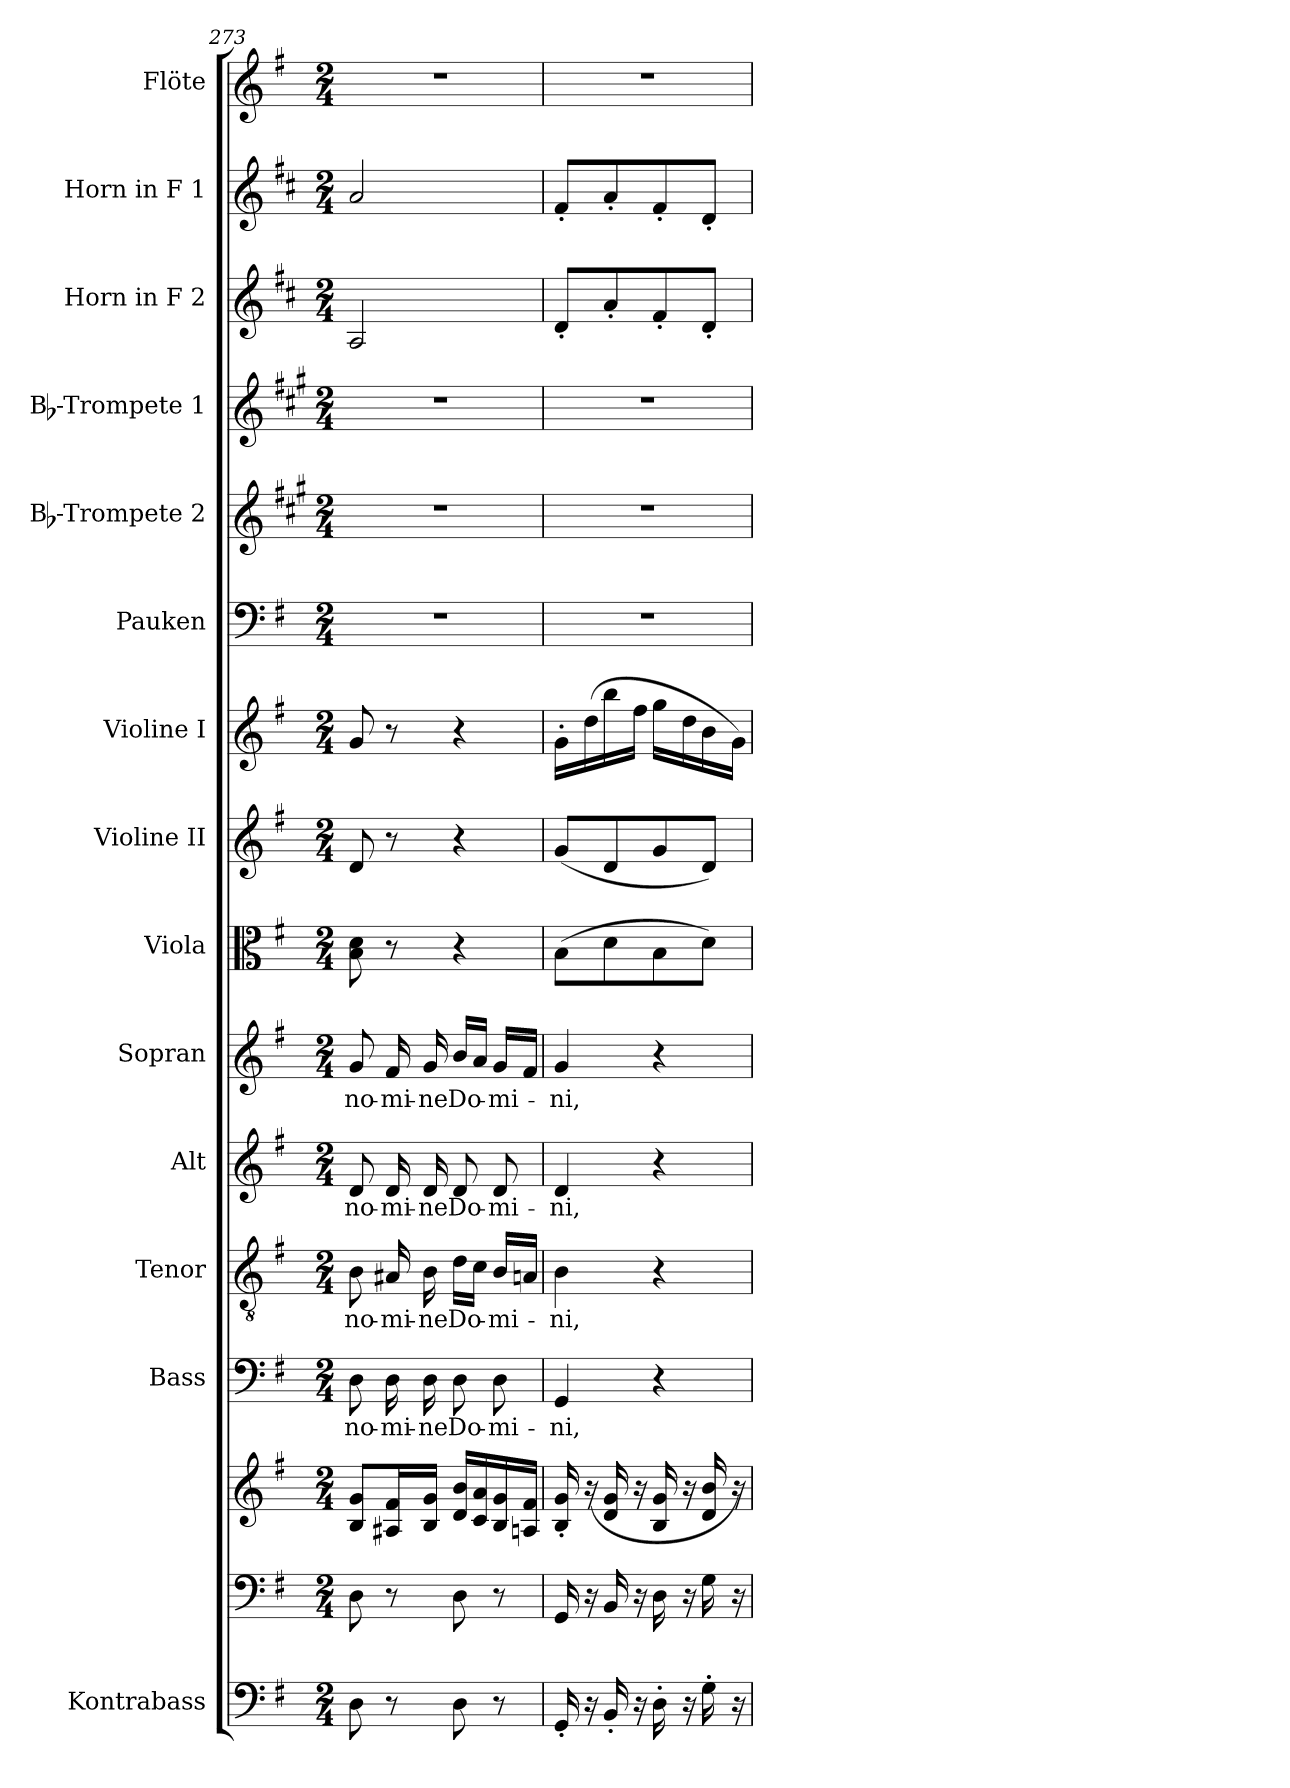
**kern	**kern	**kern	**kern	**text	**kern	**text	**kern	**text	**kern	**text	**kern	**kern	**kern	**kern	**kern	**kern	**kern	**kern	**kern
*part15	*part14	*part14	*part13	*part13	*part12	*part12	*part11	*part11	*part10	*part10	*part9	*part8	*part7	*part6	*part5	*part4	*part3	*part2	*part1
*staff16	*staff15	*staff14	*staff13	*staff13	*staff12	*staff12	*staff11	*staff11	*staff10	*staff10	*staff9	*staff8	*staff7	*staff6	*staff5	*staff4	*staff3	*staff2	*staff1
*I"Kontrabass	*	*	*I"Bass	*	*I"Tenor	*	*I"Alt	*	*I"Sopran	*	*I"Viola	*I"Violine II	*I"Violine I	*I"Pauken	*I"Bb-Trompete 2	*I"Bb-Trompete 1	*I"Horn in F 2	*I"Horn in F 1	*I"Flöte
*I'Kb.	*	*	*I'B.	*	*I'T.	*	*I'A.	*	*I'S.	*	*I'Vla.	*I'Vl. II	*I'Vl. I	*I'Pk.	*I'Bb Trp. 2	*I'Bb Trp. 1	*	*	*I'Fl.
*clefF4	*clefF4	*clefG2	*clefF4	*	*clefGv2	*	*clefG2	*	*clefG2	*	*clefC3	*clefG2	*clefG2	*clefF4	*clefG2	*clefG2	*clefG2	*clefG2	*clefG2
*ITrd7c12	*	*	*	*	*	*	*	*	*	*	*	*	*	*	*ITrd1c2	*ITrd1c2	*ITrd4c7	*ITrd4c7	*
*k[f#]	*k[f#]	*k[f#]	*k[f#]	*	*k[f#]	*	*k[f#]	*	*k[f#]	*	*k[f#]	*k[f#]	*k[f#]	*k[f#]	*k[f#]	*k[f#]	*k[f#]	*k[f#]	*k[f#]
*G:	*G:	*G:	*G:	*	*G:	*	*G:	*	*G:	*	*G:	*G:	*G:	*G:	*G:	*G:	*G:	*G:	*G:
*M2/4	*M2/4	*M2/4	*M2/4	*	*M2/4	*	*M2/4	*	*M2/4	*	*M2/4	*M2/4	*M2/4	*M2/4	*M2/4	*M2/4	*M2/4	*M2/4	*M2/4
=273	=273	=273	=273	=273	=273	=273	=273	=273	=273	=273	=273	=273	=273	=273	=273	=273	=273	=273	=273
!	!	!	!	!LO:LY:b	!	!LO:LY:b	!	!LO:LY:b	!	!LO:LY:b	!	!	!	!	!	!	!	!	!
8DD\	8D\	8B/ 8g/L	8D\	no-	8B\	no-	8d/	no-	8g/	no-	8B\ 8d\	8d/	8g/	2r	2r	2r	2D/	2d/	2r
!	!	!	!	!LO:LY:b	!	!LO:LY:b	!	!LO:LY:b	!	!LO:LY:b	!	!	!	!	!	!	!	!	!
8r	8r	16A#X/ 16f#/L	16D\	-mi-	16A#X/	-mi-	16d/	-mi-	16f#/	-mi-	8r	8r	8r	.	.	.	.	.	.
!	!	!	!	!LO:LY:b	!	!LO:LY:b	!	!LO:LY:b	!	!LO:LY:b	!	!	!	!	!	!	!	!	!
.	.	16B/ 16g/JJ	16D\	-ne	16B\	-ne	16d/	-ne	16g/	-ne	.	.	.	.	.	.	.	.	.
!	!	!	!	!LO:LY:b	!	!LO:LY:b	!	!LO:LY:b	!	!LO:LY:b	!	!	!	!	!	!	!	!	!
8DD\	8D\	16d/ 16b/LL	8D\	Do-	16d\LL	Do-	8d/	Do-	16b/LL	Do-	4r	4r	4r	.	.	.	.	.	.
.	.	16c/ 16a/	.	.	16c\JJ	.	.	.	16a/JJ	.	.	.	.	.	.	.	.	.	.
!	!	!	!	!LO:LY:b	!	!LO:LY:b	!	!LO:LY:b	!	!LO:LY:b	!	!	!	!	!	!	!	!	!
8r	8r	16B/ 16g/	8D\	-mi-	16B/LL	-mi-	8d/	-mi-	16g/LL	-mi-	.	.	.	.	.	.	.	.	.
.	.	16An/ 16f#/JJ	.	.	16An/JJ	.	.	.	16f#/JJ	.	.	.	.	.	.	.	.	.	.
=274	=274	=274	=274	=274	=274	=274	=274	=274	=274	=274	=274	=274	=274	=274	=274	=274	=274	=274	=274
!	!	!	!	!LO:LY:b	!	!LO:LY:b	!	!LO:LY:b	!	!LO:LY:b	!	!	!	!	!	!	!	!	!
16GGG'</	16GG/	16B/'< 16g/'<	4GG/	-ni,	4B\	-ni,	4d/	-ni,	4g/	-ni,	(>8B\L	(<8g/L	16g'>\LL	2r	2r	2r	8G'</L	8B'</L	2r
16r	16r	(>16r	.	.	.	.	.	.	.	.	.	.	(>16dd\	.	.	.	.	.	.
16BBB'</	16BB/	16d/ 16g/	.	.	.	.	.	.	.	.	8d\	8d/	16bb\	.	.	.	8d'</	8d'</	.
16r	16r	16r	.	.	.	.	.	.	.	.	.	.	16ff#\JJ	.	.	.	.	.	.
16DD'>\	16D\	16B/ 16g/	4r	.	4r	.	4r	.	4r	.	8B\	8g/	16gg\LL	.	.	.	8B'</	8B'</	.
16r	16r	16r	.	.	.	.	.	.	.	.	.	.	16dd\	.	.	.	.	.	.
16GG'>\	16G\	16d/ 16b/	.	.	.	.	.	.	.	.	8d\J)	8d/J)	16b\	.	.	.	8G'</J	8G'</J	.
16r	16r	16r)	.	.	.	.	.	.	.	.	.	.	16g\JJ)	.	.	.	.	.	.
=	=	=	=	=	=	=	=	=	=	=	=	=	=	=	=	=	=	=	=
*-	*-	*-	*-	*-	*-	*-	*-	*-	*-	*-	*-	*-	*-	*-	*-	*-	*-	*-	*-
